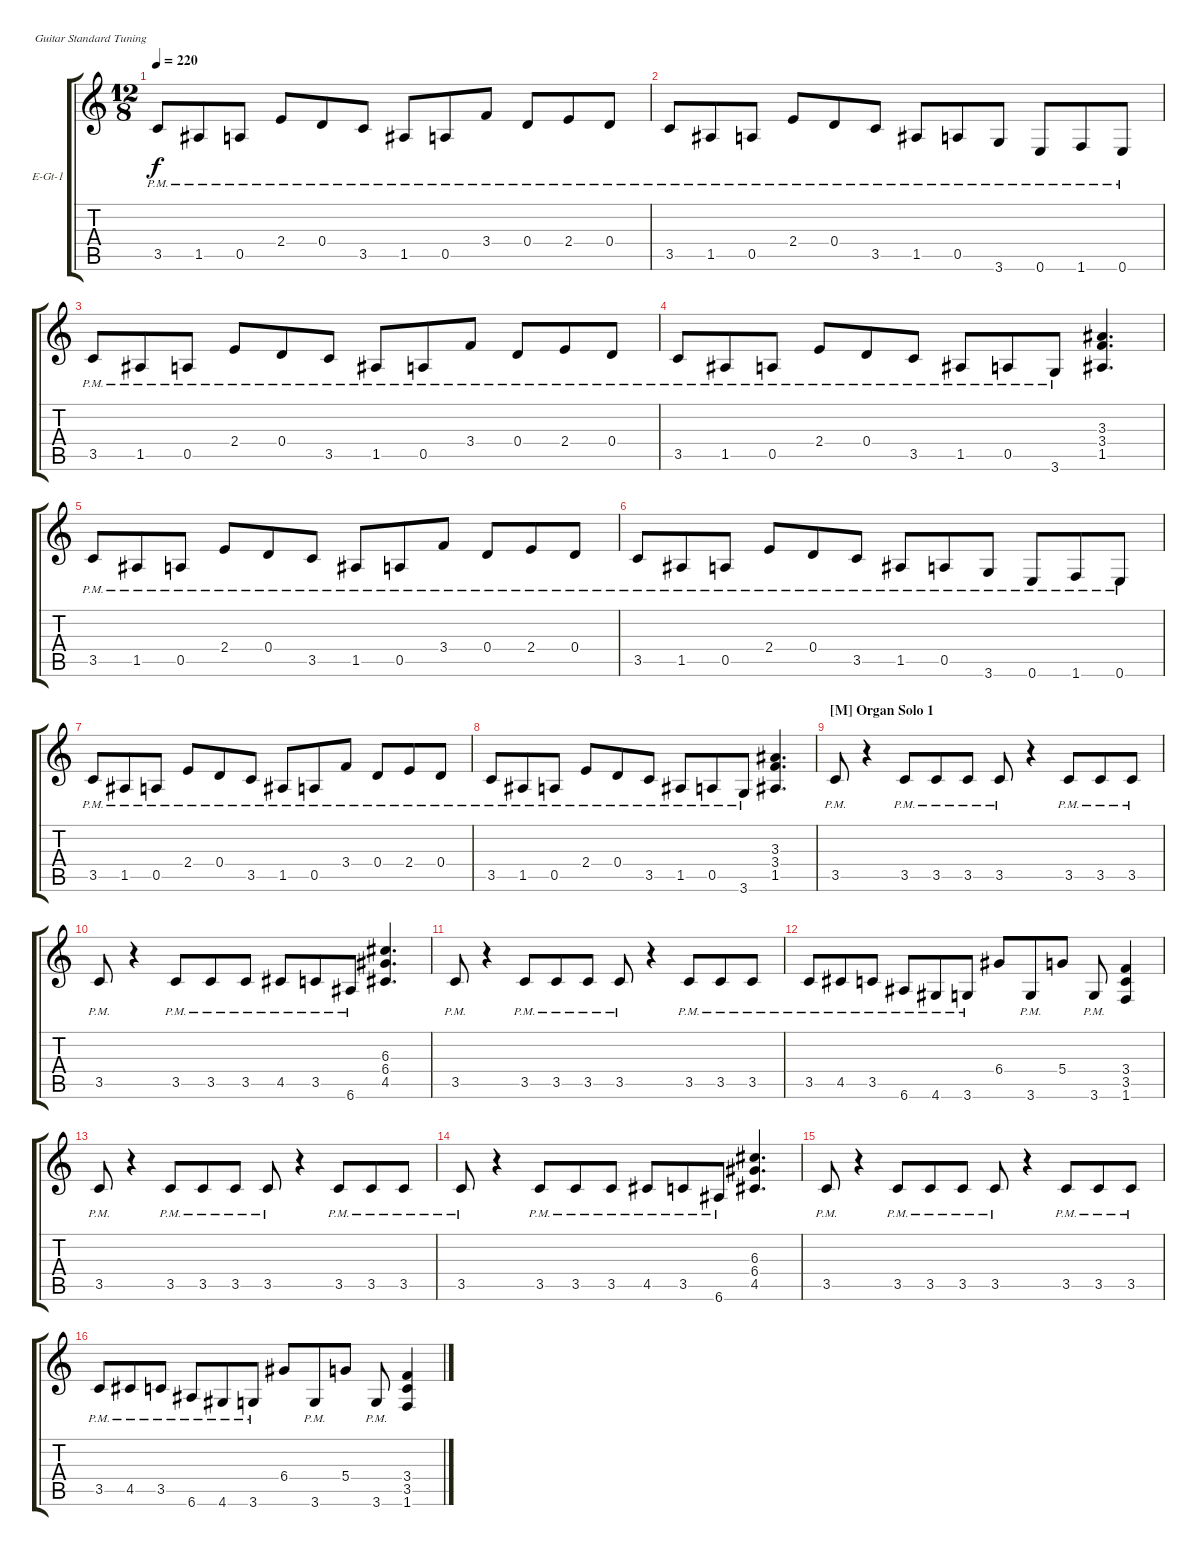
\defaultSystemsLayout 4
\bracketExtendMode groupsimilarinstruments
\firstSystemTrackNameOrientation horizontal
\otherSystemsTrackNameOrientation horizontal
\track ("Electric Guitar 1" "E-Gt-1") {instrument distortionguitar}
\staff {score tabs}
\tuning (E4 B3 G3 D3 A2 E2)
\ts (12 8)
\tempo 220
\clef g2
\ks c
3.5{pm}.8{dy f} 1.5{pm}.8 0.5{pm}.8 2.4{pm}.8 0.4{pm}.8 3.5{pm}.8 1.5{pm}.8 0.5{pm}.8 3.4{pm}.8 0.4{pm}.8 2.4{pm}.8 0.4{pm}.8 |
3.5{pm}.8 1.5{pm}.8 0.5{pm}.8 2.4{pm}.8 0.4{pm}.8 3.5{pm}.8 1.5{pm}.8 0.5{pm}.8 3.6{pm}.8 0.6{pm}.8 1.6{pm}.8 0.6{pm}.8 |
3.5{pm}.8 1.5{pm}.8 0.5{pm}.8 2.4{pm}.8 0.4{pm}.8 3.5{pm}.8 1.5{pm}.8 0.5{pm}.8 3.4{pm}.8 0.4{pm}.8 2.4{pm}.8 0.4{pm}.8 |
3.5{pm}.8 1.5{pm}.8 0.5{pm}.8 2.4{pm}.8 0.4{pm}.8 3.5{pm}.8 1.5{pm}.8 0.5{pm}.8 3.6{pm}.8 (1.5 3.4 3.3).4{d} |
3.5{pm}.8 1.5{pm}.8 0.5{pm}.8 2.4{pm}.8 0.4{pm}.8 3.5{pm}.8 1.5{pm}.8 0.5{pm}.8 3.4{pm}.8 0.4{pm}.8 2.4{pm}.8 0.4{pm}.8 |
3.5{pm}.8 1.5{pm}.8 0.5{pm}.8 2.4{pm}.8 0.4{pm}.8 3.5{pm}.8 1.5{pm}.8 0.5{pm}.8 3.6{pm}.8 0.6{pm}.8 1.6{pm}.8 0.6{pm}.8 |
3.5{pm}.8 1.5{pm}.8 0.5{pm}.8 2.4{pm}.8 0.4{pm}.8 3.5{pm}.8 1.5{pm}.8 0.5{pm}.8 3.4{pm}.8 0.4{pm}.8 2.4{pm}.8 0.4{pm}.8 |
3.5{pm}.8 1.5{pm}.8 0.5{pm}.8 2.4{pm}.8 0.4{pm}.8 3.5{pm}.8 1.5{pm}.8 0.5{pm}.8 3.6{pm}.8 (1.5 3.4 3.3).4{d} |
\section ("M" "Organ Solo 1")
3.5{pm}.8 r.4 3.5{pm}.8 3.5{pm}.8 3.5{pm}.8 3.5{pm}.8 r.4 3.5{pm}.8 3.5{pm}.8 3.5{pm}.8 |
3.5{pm}.8 r.4 3.5{pm}.8 3.5{pm}.8 3.5{pm}.8 4.5{pm}.8 3.5{pm}.8 6.6{pm}.8 (4.5 6.4 6.3).4{d} |
3.5{pm}.8 r.4 3.5{pm}.8 3.5{pm}.8 3.5{pm}.8 3.5{pm}.8 r.4 3.5{pm}.8 3.5{pm}.8 3.5{pm}.8 |
3.5{pm}.8 4.5{pm}.8 3.5{pm}.8 6.6{pm}.8 4.6{pm}.8 3.6{pm}.8 6.4.8 3.6{pm}.8 5.4.8 3.6{pm}.8 (1.6 3.5 3.4).4 |
3.5{pm}.8 r.4 3.5{pm}.8 3.5{pm}.8 3.5{pm}.8 3.5{pm}.8 r.4 3.5{pm}.8 3.5{pm}.8 3.5{pm}.8 |
3.5{pm}.8 r.4 3.5{pm}.8 3.5{pm}.8 3.5{pm}.8 4.5{pm}.8 3.5{pm}.8 6.6{pm}.8 (4.5 6.4 6.3).4{d} |
3.5{pm}.8 r.4 3.5{pm}.8 3.5{pm}.8 3.5{pm}.8 3.5{pm}.8 r.4 3.5{pm}.8 3.5{pm}.8 3.5{pm}.8 |
3.5{pm}.8 4.5{pm}.8 3.5{pm}.8 6.6{pm}.8 4.6{pm}.8 3.6{pm}.8 6.4.8 3.6{pm}.8 5.4.8 3.6{pm}.8 (1.6 3.5 3.4).4
